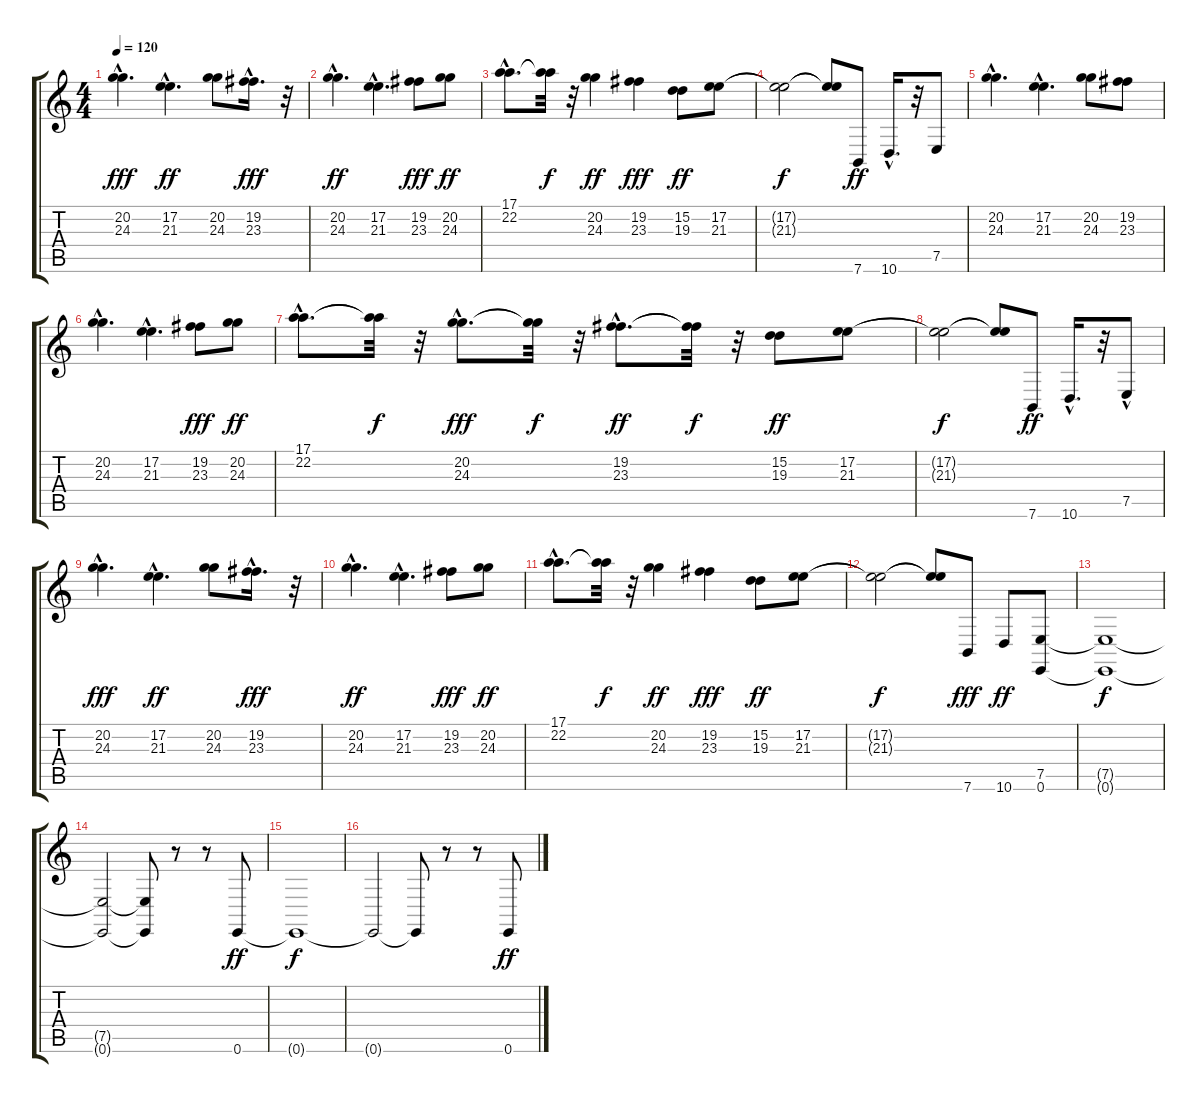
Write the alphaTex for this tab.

\track "" {instrument lead8bassandlead}
\staff {score tabs}
\tuning (E4 B3 G3 D3 A2 E2) {hide}
\ts (4 4)
\tempo 120
\clef g2
\ks c
(20.2{hac} 24.3{hac}).4{d dy fff} (17.2{hac} 21.3{hac}).4{d dy ff} (20.2 24.3).8 (19.2{hac} 23.3{hac}).16{d dy fff} r.32 |
(20.2{hac} 24.3{hac}).4{d dy ff} (17.2{hac} 21.3{hac}).4{d} (19.2 23.3).8{dy fff} (20.2 24.3).8{dy ff} |
(17.1{hac} 22.2{hac}).8{d} (17.1{t} 22.2{t}).32{dy f} r.32 (20.2 24.3).4{dy ff} (19.2 23.3).4{dy fff} (15.2 19.3).8{dy ff} (17.2 21.3).8 |
(17.2{t} 21.3{t}).2{dy f} (17.2{t} 21.3{t}).8 7.6.8{dy ff} 10.6{hac}.16{d} r.32 7.5.8 |
(20.2{hac} 24.3{hac}).4{d} (17.2{hac} 21.3{hac}).4{d} (20.2 24.3).8 (19.2 23.3).8 |
(20.2{hac} 24.3{hac}).4{d} (17.2{hac} 21.3{hac}).4{d} (19.2 23.3).8{dy fff} (20.2 24.3).8{dy ff} |
(17.1{hac} 22.2{hac}).8{d} (17.1{t} 22.2{t}).32{dy f} r.32 (20.2{hac} 24.3{hac}).8{d dy fff} (20.2{t} 24.3{t}).32{dy f} r.32 (19.2{hac} 23.3{hac}).8{d dy ff} (19.2{t} 23.3{t}).32{dy f} r.32 (15.2 19.3).8{dy ff} (17.2 21.3).8 |
(17.2{t} 21.3{t}).2{dy f} (17.2{t} 21.3{t}).8 7.6.8{dy ff} 10.6{hac}.16{d} r.32 7.5{hac}.8 |
(20.2{hac} 24.3{hac}).4{d dy fff} (17.2{hac} 21.3{hac}).4{d dy ff} (20.2 24.3).8 (19.2{hac} 23.3{hac}).16{d dy fff} r.32 |
(20.2{hac} 24.3{hac}).4{d dy ff} (17.2{hac} 21.3{hac}).4{d} (19.2 23.3).8{dy fff} (20.2 24.3).8{dy ff} |
(17.1{hac} 22.2{hac}).8{d} (17.1{t} 22.2{t}).32{dy f} r.32 (20.2 24.3).4{dy ff} (19.2 23.3).4{dy fff} (15.2 19.3).8{dy ff} (17.2 21.3).8 |
(17.2{t} 21.3{t}).2{dy f} (17.2{t} 21.3{t}).8 7.6.8{dy fff} 10.6.8{dy ff} (7.5 0.6).8 |
(7.5{t} 0.6{t}).1{dy f} |
(7.5{t} 0.6{t}).2 (7.5{t} 0.6{t}).8 r.8 r.8 0.6.8{dy ff} |
0.6{t}.1{dy f} |
0.6{t}.2 0.6{t}.8 r.8 r.8 0.6.8{dy ff}
